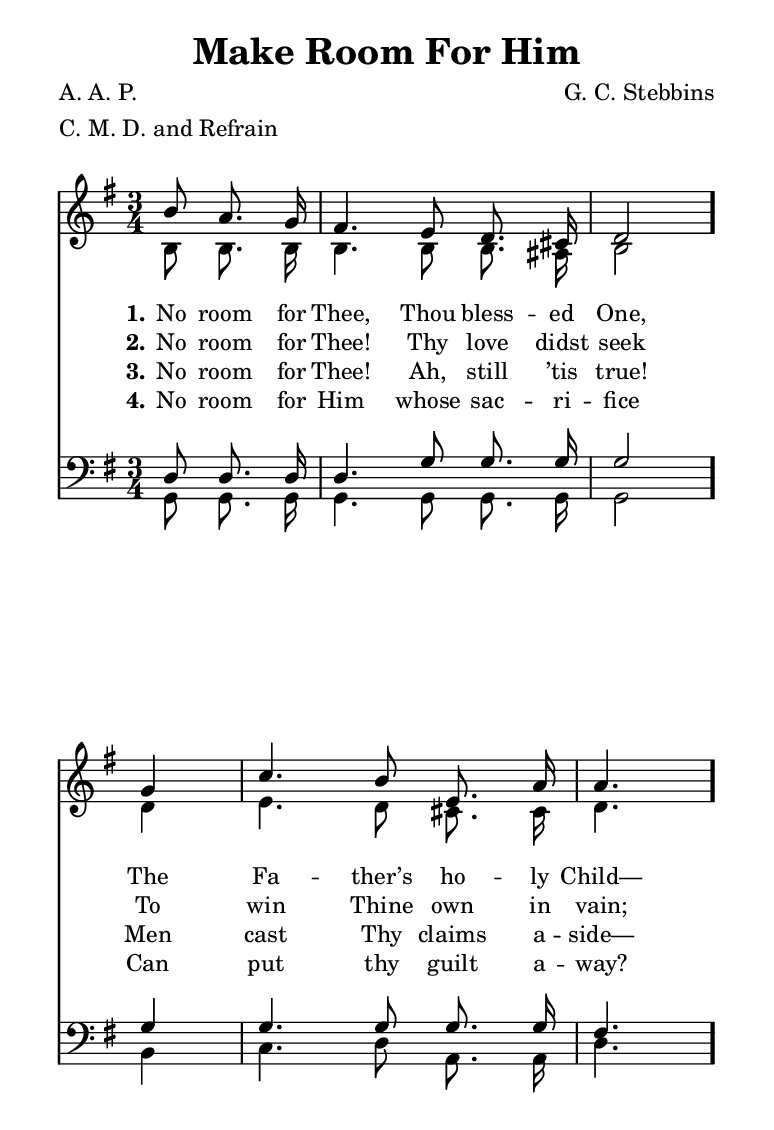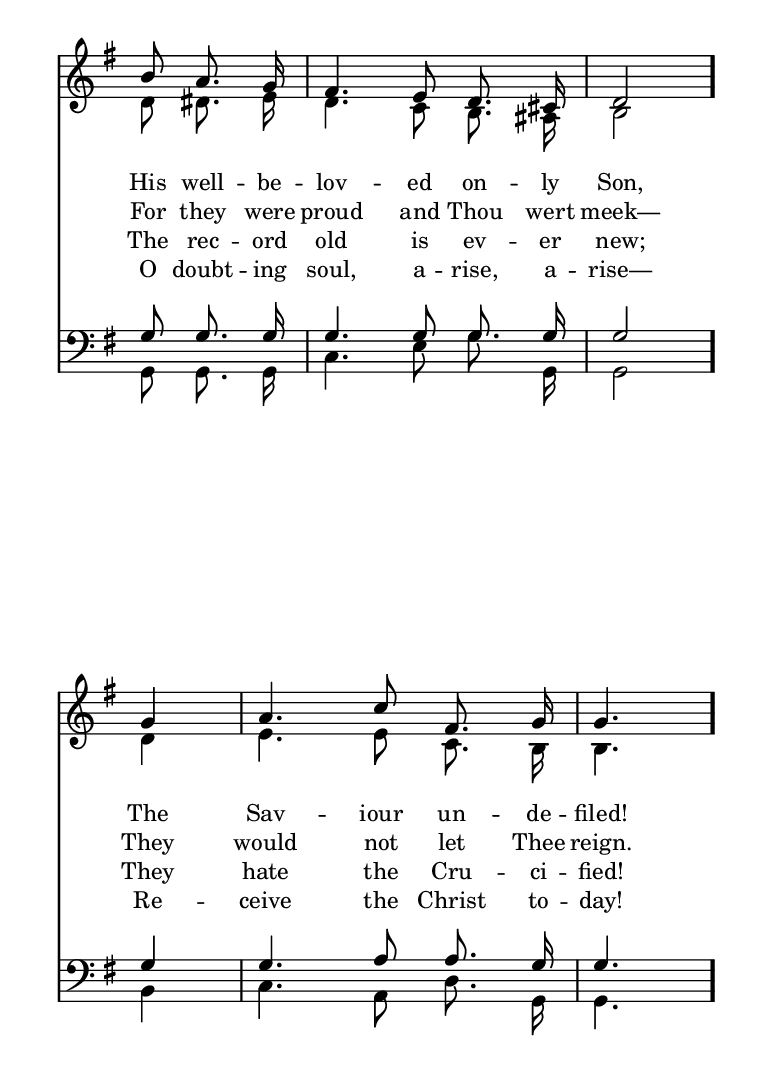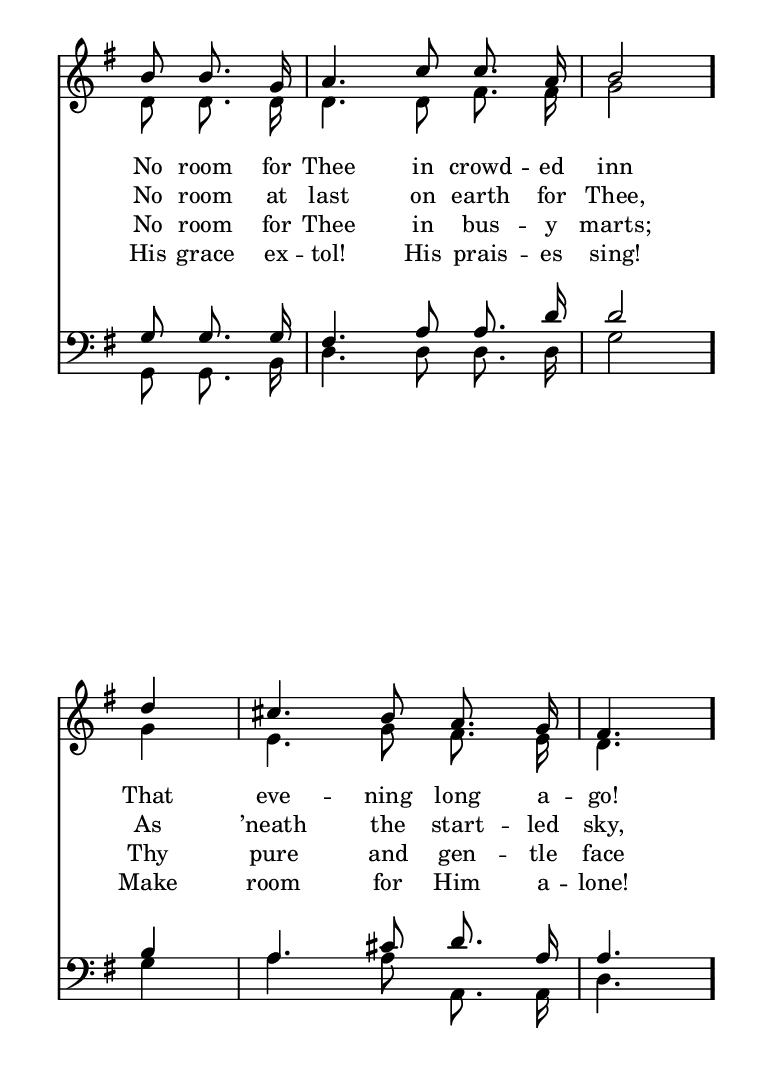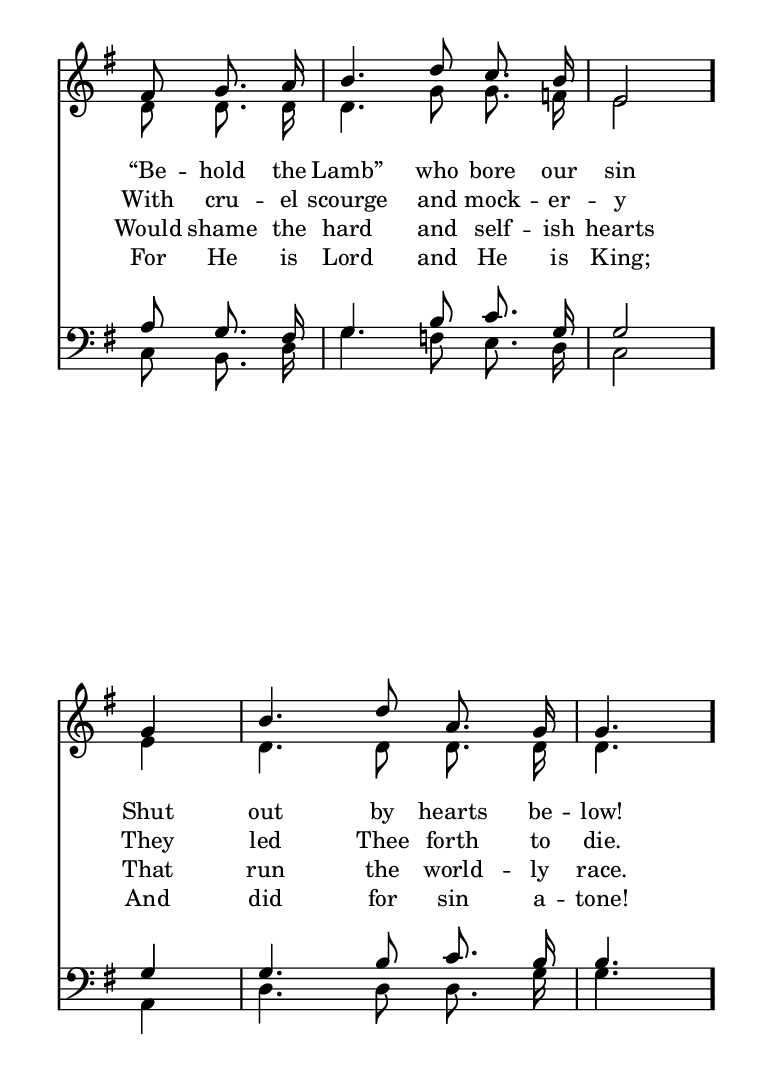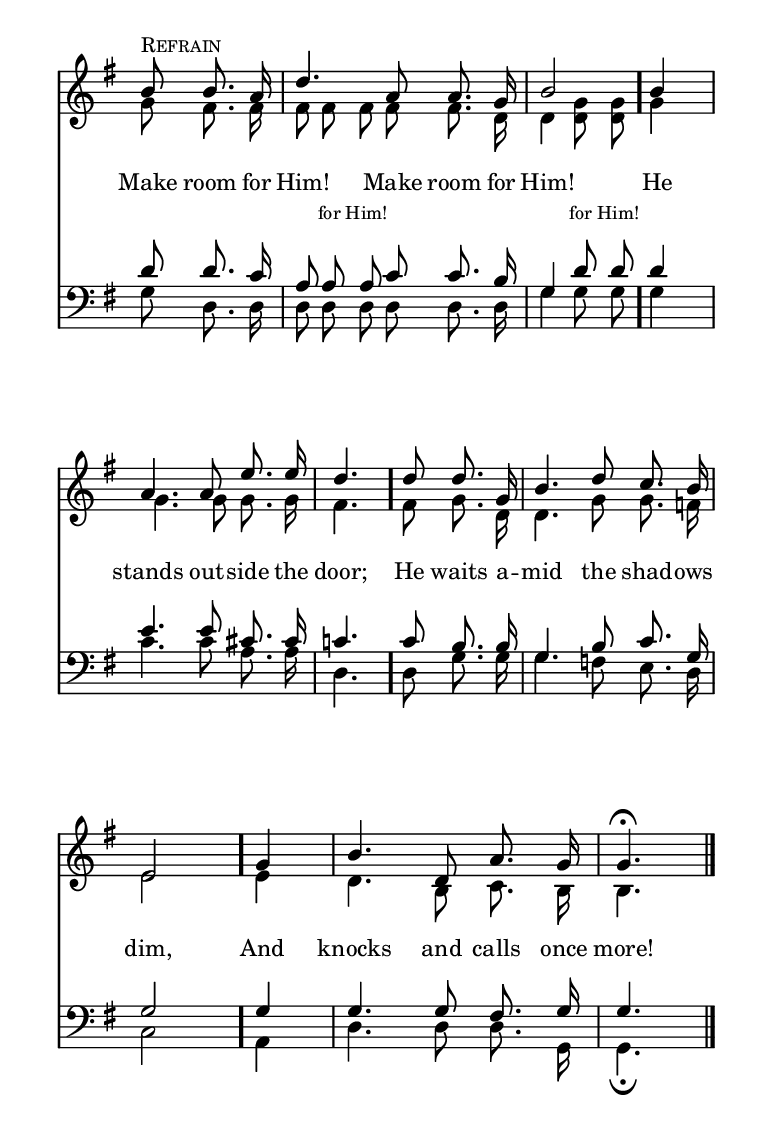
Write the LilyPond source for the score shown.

\include "common/global.ily"
\paper {
  \include "common/paper.ily"
  ragged-last-bottom = ##t
  %systems-per-page = ##f
  system-count = #(cond (is-eogsized 6) (#t #f))
  page-count = #(cond (is-eogsized 2) (#t #f))
}

\header{
  hymnnumber = "21"
  title = "Make Room For Him"
  tunename = ""
  meter = "C. M. D. and Refrain"
  poet = "A. A. P."
  composer = "G. C. Stebbins"
  %copyright = ""
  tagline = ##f
}

% for fermata in MIDI
ta = { \tempo 4=76 }
tb = { \tempo 4=38 }

patternAA = { \ta c8 c8. c16 | c4. c8 c8. c16 | c2 } %
patternAB = { \ta c8 c8. c16 | c8 c8 c8 c8 c8. c16 | c4 c8 c8 } %

patternBA = { \ta c4 | c4. c8 c8. c16 | c4. } %
patternBB = { \ta c4 | c4. c8 c8. c16 | \tb c4. \tb } %

global = {
  \include "common/overrides.ily"
  \override Staff.TimeSignature.style = #'()
  \time 3/4
  \override Score.MetronomeMark.transparent = ##t % hide all fermata changes too
  \ta
  \key g \major
  \partial 4.
  \autoBeamOff
}

notesSoprano = {
\global
\relative c'' {

  \changePitch \patternAA { b a g   | fis e d cis | d   }
  \changePitch \patternBA { g       | c b e, a    | a   }
  \changePitch \patternAA { b a g   | fis e d cis | d   }
  \changePitch \patternBA { g       | a c fis, g  | g   }
  \changePitch \patternAA { b b     | g a c c a   | b   }
  \changePitch \patternBA { d       | cis b a g   | fis }
  \changePitch \patternAA { fis g a | b d c b     | e,  }
  \changePitch \patternBA { g       | b d a g     | g   }


  << s^\markup { \small \caps "Refrain" }
  \changePitch \patternAA { b b a  | d a a g    | b  } >>
  \changePitch \patternBA { b      | a a e' e d }
  \changePitch \patternAA { d d g, | b d c b    | e, }
  \changePitch \patternBB { g      | b d, a' g  | g \fermata }

  \bar "|."

}
}

notesAlto = {
\global
\relative c' {

  \changePitch \patternAA { b b b   | b b b ais   | b }
  \changePitch \patternBA { d       | e d cis cis | d }
  \changePitch \patternAA { d dis e | d c b ais   | b }
  \changePitch \patternBA { d       | e e c b     | b }
  \changePitch \patternAA { d d d   | d d fis fis | g }
  \changePitch \patternBA { g       | e g fis e   | d }
  \changePitch \patternAA { d d d   | d g g f     | e }
  \changePitch \patternBA { e       | d d d d     | d }

  \changePitch \patternAB { g fis fis | fis fis fis fis fis d | d < d g > < d g>  }
  \changePitch \patternBA { g         | g g g g fis           }
  \changePitch \patternAA { fis g d   | d g g f               | e     }
  \changePitch \patternBB { e         | d b c b               | b     }

}
}

notesTenor = {
\global
\relative d {

  \changePitch \patternAA { d d d   | d g g g   | g   }
  \changePitch \patternBA { g       | g g g g   | fis }
  \changePitch \patternAA { g g g   | g g g g   | g   }
  \changePitch \patternBA { g       | g a a g   | g   }
  \changePitch \patternAA { g g g   | fis a a d | d   }
  \changePitch \patternBA { b       | a cis d a | a   }
  \changePitch \patternAA { a g fis | g b c g   | g   }
  \changePitch \patternBA { g       | g b c b   | b   }

  \changePitch \patternAB { d d c | a a a c c b   | g d' d }
  \changePitch \patternBA { d     | e e cis cis c! }
  \changePitch \patternAA { c b b | g b c g       | g     }
  \changePitch \patternBB { g     | g g fis g     | g     }

}
}

notesBass = {
\global
\relative g, {

  \changePitch \patternAA { g g g  | g g g g  | g }
  \changePitch \patternBA { b      | c d a a  | d }
  \changePitch \patternAA { g, g g | c e g g, | g }
  \changePitch \patternBA { b      | c a d g, | g }
  \changePitch \patternAA { g g b  | d d d d  | g }
  \changePitch \patternBA { g      | a a a, a | d }
  \changePitch \patternAA { c b d  | g f e d  | c }
  \changePitch \patternBA { a      | d d d g  | g }

  \changePitch \patternAB { g d d | d d d d d d | g g g }
  \changePitch \patternBA { g     | c c a a d,  }
  \changePitch \patternAA { d g g | g f e d     | c     }
  \changePitch \patternBB { a     | d d d g,    | g \fermata }

}
}

Refrain = \lyricmode {

Make room for Him! Make room for Him! \bar "."
He stands out -- side the door; \bar "."
He waits a -- mid the shad -- ows dim, \bar "."
And knocks and calls once more! \bar "."

}

wordsA = \lyricmode {
\set stanza = "1."

No room for Thee, Thou bless -- ed One, \bar "."
The Fa -- ther’s ho -- ly Child— \bar "." \break
His well -- be -- lov -- ed on -- ly Son, \bar "."
The Sav -- iour un -- de -- filed! \bar "." \break
No room for Thee in crowd -- ed inn \bar "."
That eve -- ning long a -- go! \bar "." \break
“Be -- hold the Lamb” who bore our sin \bar "."
Shut out by hearts be -- low! \bar "." \break

}

wordsB = \lyricmode {
\set stanza = "2."

No room for Thee! Thy love didst seek
To win Thine own in vain;
For they were proud and Thou wert meek—
They would not let Thee reign.
No room at last on earth for Thee,
As ’neath the start -- led sky,
With cru -- el scourge and mock -- er -- y
They led Thee forth to die.

{ \pageBreak }

\Refrain

}

wordsC = \lyricmode {
\set stanza = "3."

No room for Thee! Ah, still ’tis true!
Men cast Thy claims a -- side—
The rec -- ord old is ev -- er new;
They hate the Cru -- ci -- fied!
No room for Thee in bus -- y marts;
Thy pure and gen -- tle face
Would shame the hard and self -- ish hearts
That run the world -- ly race.

}

wordsD = \lyricmode {
\set stanza = "4."

No room for Him whose sac -- ri -- fice
Can put thy guilt a -- way?
O doubt -- ing soul, a -- rise, a -- rise—
Re -- ceive the Christ to -- day!
His grace ex -- tol! His prais -- es sing!
Make room for Him a -- lone!
For He is Lord and He is King;
And did for sin a -- tone!

}

TenorRefrainA = \lyricmode {

	\override LyricText.font-size = #-2
	\repeat unfold 60 { \skip 4 }
	for Him!
	\repeat unfold 4 { \skip 4 }
	for Him!

}

\score {
  \context ChoirStaff <<
    \context Staff = upper <<
      \set ChoirStaff.systemStartDelimiter = #'SystemStartBar
      \context Voice  = sopranos { \voiceOne << \notesSoprano >> }
      \context Voice  = altos { \voiceTwo << \notesAlto >> }
      \context Lyrics = one   \lyricsto sopranos \wordsA
      \context Lyrics = two   \lyricsto sopranos \wordsB
      \context Lyrics = three \lyricsto sopranos \wordsC
      \context Lyrics = four  \lyricsto sopranos \wordsD
    >>
    \context Staff = men <<
      \clef bass
      \context Voice  = tenors { \voiceOne << \notesTenor >> }
      \context Voice  = basses { \voiceTwo << \notesBass >> }
    >>
    \new Lyrics \with { alignAboveContext = men } \lyricsto tenors \TenorRefrainA
  >>
  \layout {
    \include "common/layout.ily"
  }
  \midi{
    \include "common/midi.ily"
  }
}

\version "2.18.0"  % necessary for upgrading to future LilyPond versions.

% vi:set et ts=2 sw=2 ai nocindent syntax=lilypond:
